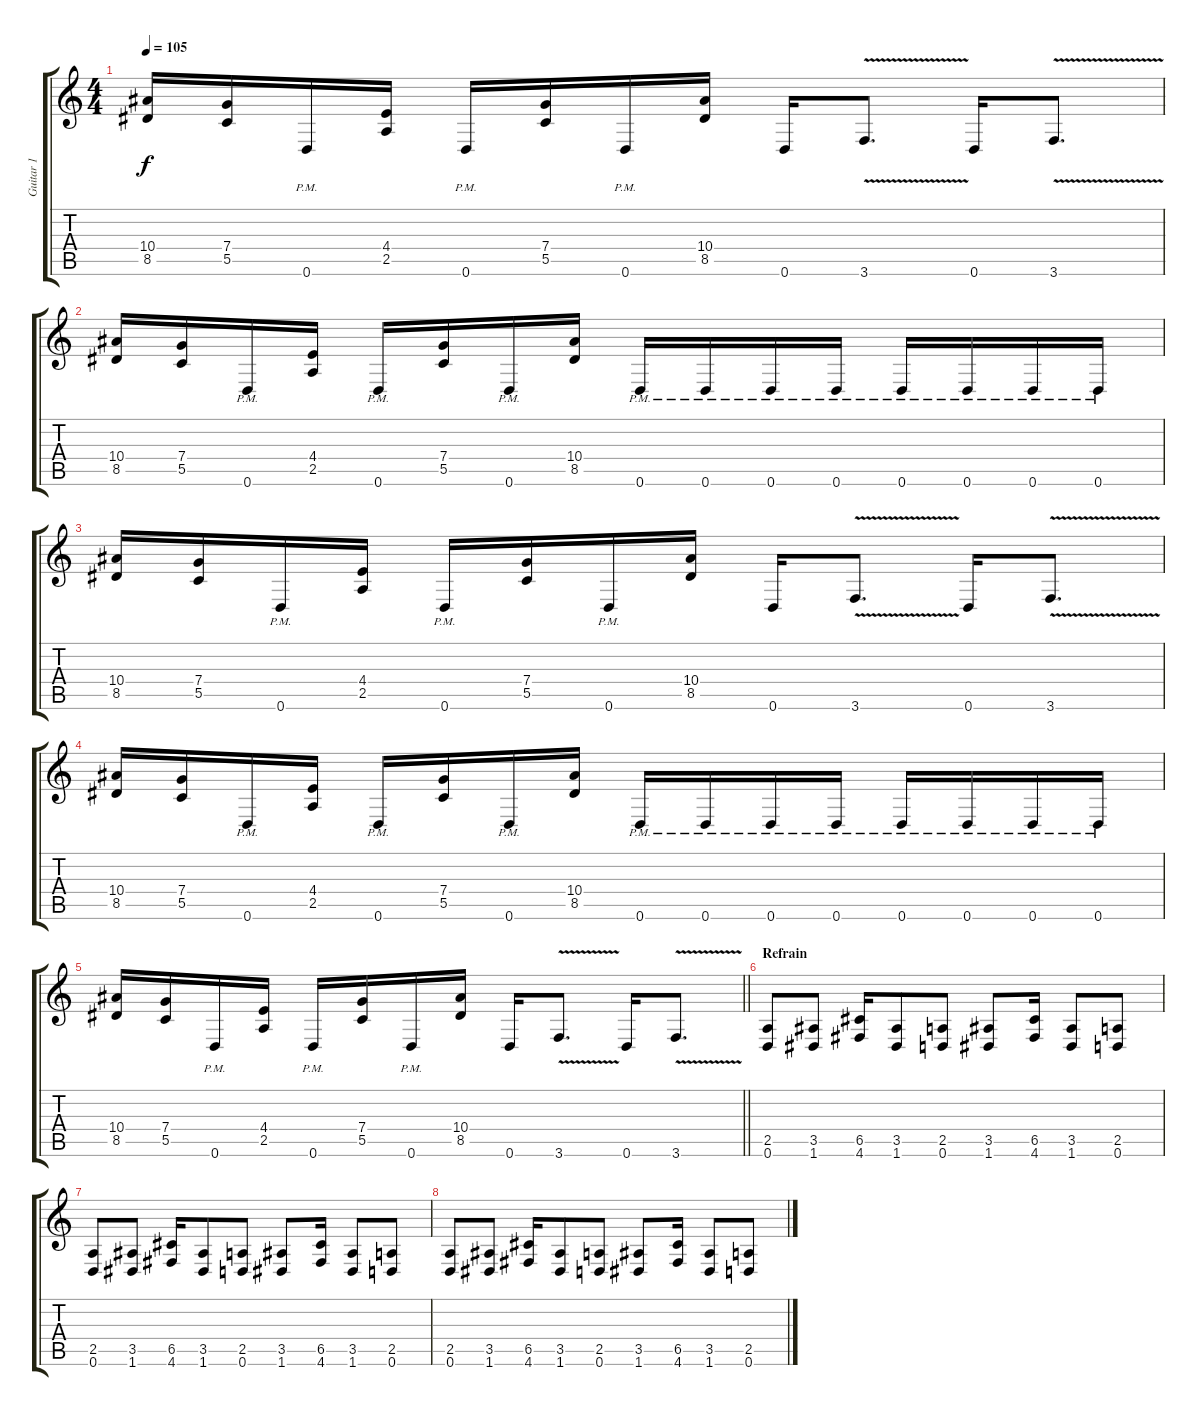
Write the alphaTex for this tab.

\track ("Guitar 1" "Guitar 1") {instrument distortionguitar}
\staff {score tabs}
\tuning (D4 A3 F3 C3 G2 D2) {hide}
\ts (4 4)
\tempo 105
\clef g2
\ks c
(10.4 8.5).16{dy f} (7.4 5.5).16 0.6{pm}.16 (4.4 2.5).16 0.6{pm}.16 (7.4 5.5).16 0.6{pm}.16 (10.4 8.5).16 0.6.16 3.6{v}.8{d} 0.6.16 3.6{v}.8{d} |
(10.4 8.5).16 (7.4 5.5).16 0.6{pm}.16 (4.4 2.5).16 0.6{pm}.16 (7.4 5.5).16 0.6{pm}.16 (10.4 8.5).16 0.6{pm}.16 0.6{pm}.16 0.6{pm}.16 0.6{pm}.16 0.6{pm}.16 0.6{pm}.16 0.6{pm}.16 0.6{pm}.16 |
(10.4 8.5).16 (7.4 5.5).16 0.6{pm}.16 (4.4 2.5).16 0.6{pm}.16 (7.4 5.5).16 0.6{pm}.16 (10.4 8.5).16 0.6.16 3.6{v}.8{d} 0.6.16 3.6{v}.8{d} |
(10.4 8.5).16 (7.4 5.5).16 0.6{pm}.16 (4.4 2.5).16 0.6{pm}.16 (7.4 5.5).16 0.6{pm}.16 (10.4 8.5).16 0.6{pm}.16 0.6{pm}.16 0.6{pm}.16 0.6{pm}.16 0.6{pm}.16 0.6{pm}.16 0.6{pm}.16 0.6{pm}.16 |
\barLineRight lightlight
(10.4 8.5).16 (7.4 5.5).16 0.6{pm}.16 (4.4 2.5).16 0.6{pm}.16 (7.4 5.5).16 0.6{pm}.16 (10.4 8.5).16 0.6.16 3.6{v}.8{d} 0.6.16 3.6{v}.8{d} |
\section ("" "Refrain")
(2.5 0.6).8 (3.5 1.6).8 (6.5 4.6).16 (3.5 1.6).8 (2.5 0.6).8 (3.5 1.6).8 (6.5 4.6).16 (3.5 1.6).8 (2.5 0.6).8 |
(2.5 0.6).8 (3.5 1.6).8 (6.5 4.6).16 (3.5 1.6).8 (2.5 0.6).8 (3.5 1.6).8 (6.5 4.6).16 (3.5 1.6).8 (2.5 0.6).8 |
(2.5 0.6).8 (3.5 1.6).8 (6.5 4.6).16 (3.5 1.6).8 (2.5 0.6).8 (3.5 1.6).8 (6.5 4.6).16 (3.5 1.6).8 (2.5 0.6).8
